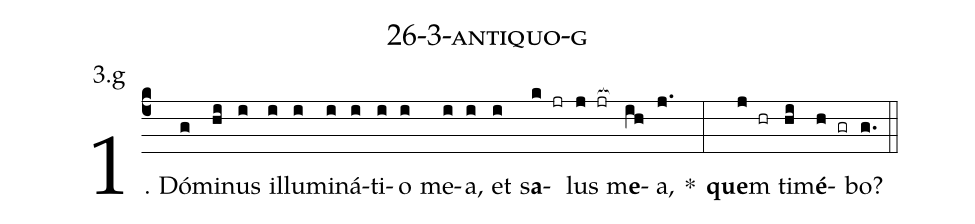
name: 26-3-antiquo-g;
annotation: 3.g;
%%
(c4)1. Dó(g)mi(hi)nus(i) il(i)lu(i)mi(i)ná(i)ti(i)o(i) me(i)a,(i) et(i) s<b>a</b>(k jr)lus(j jr[ocb:1{]) m<b>e</b>(ih[ocb:0}])a,(j.) *(:) <b>que</b>m(j hr) ti(hi)m<b>é</b>(h gr)bo?(g.) (::)
